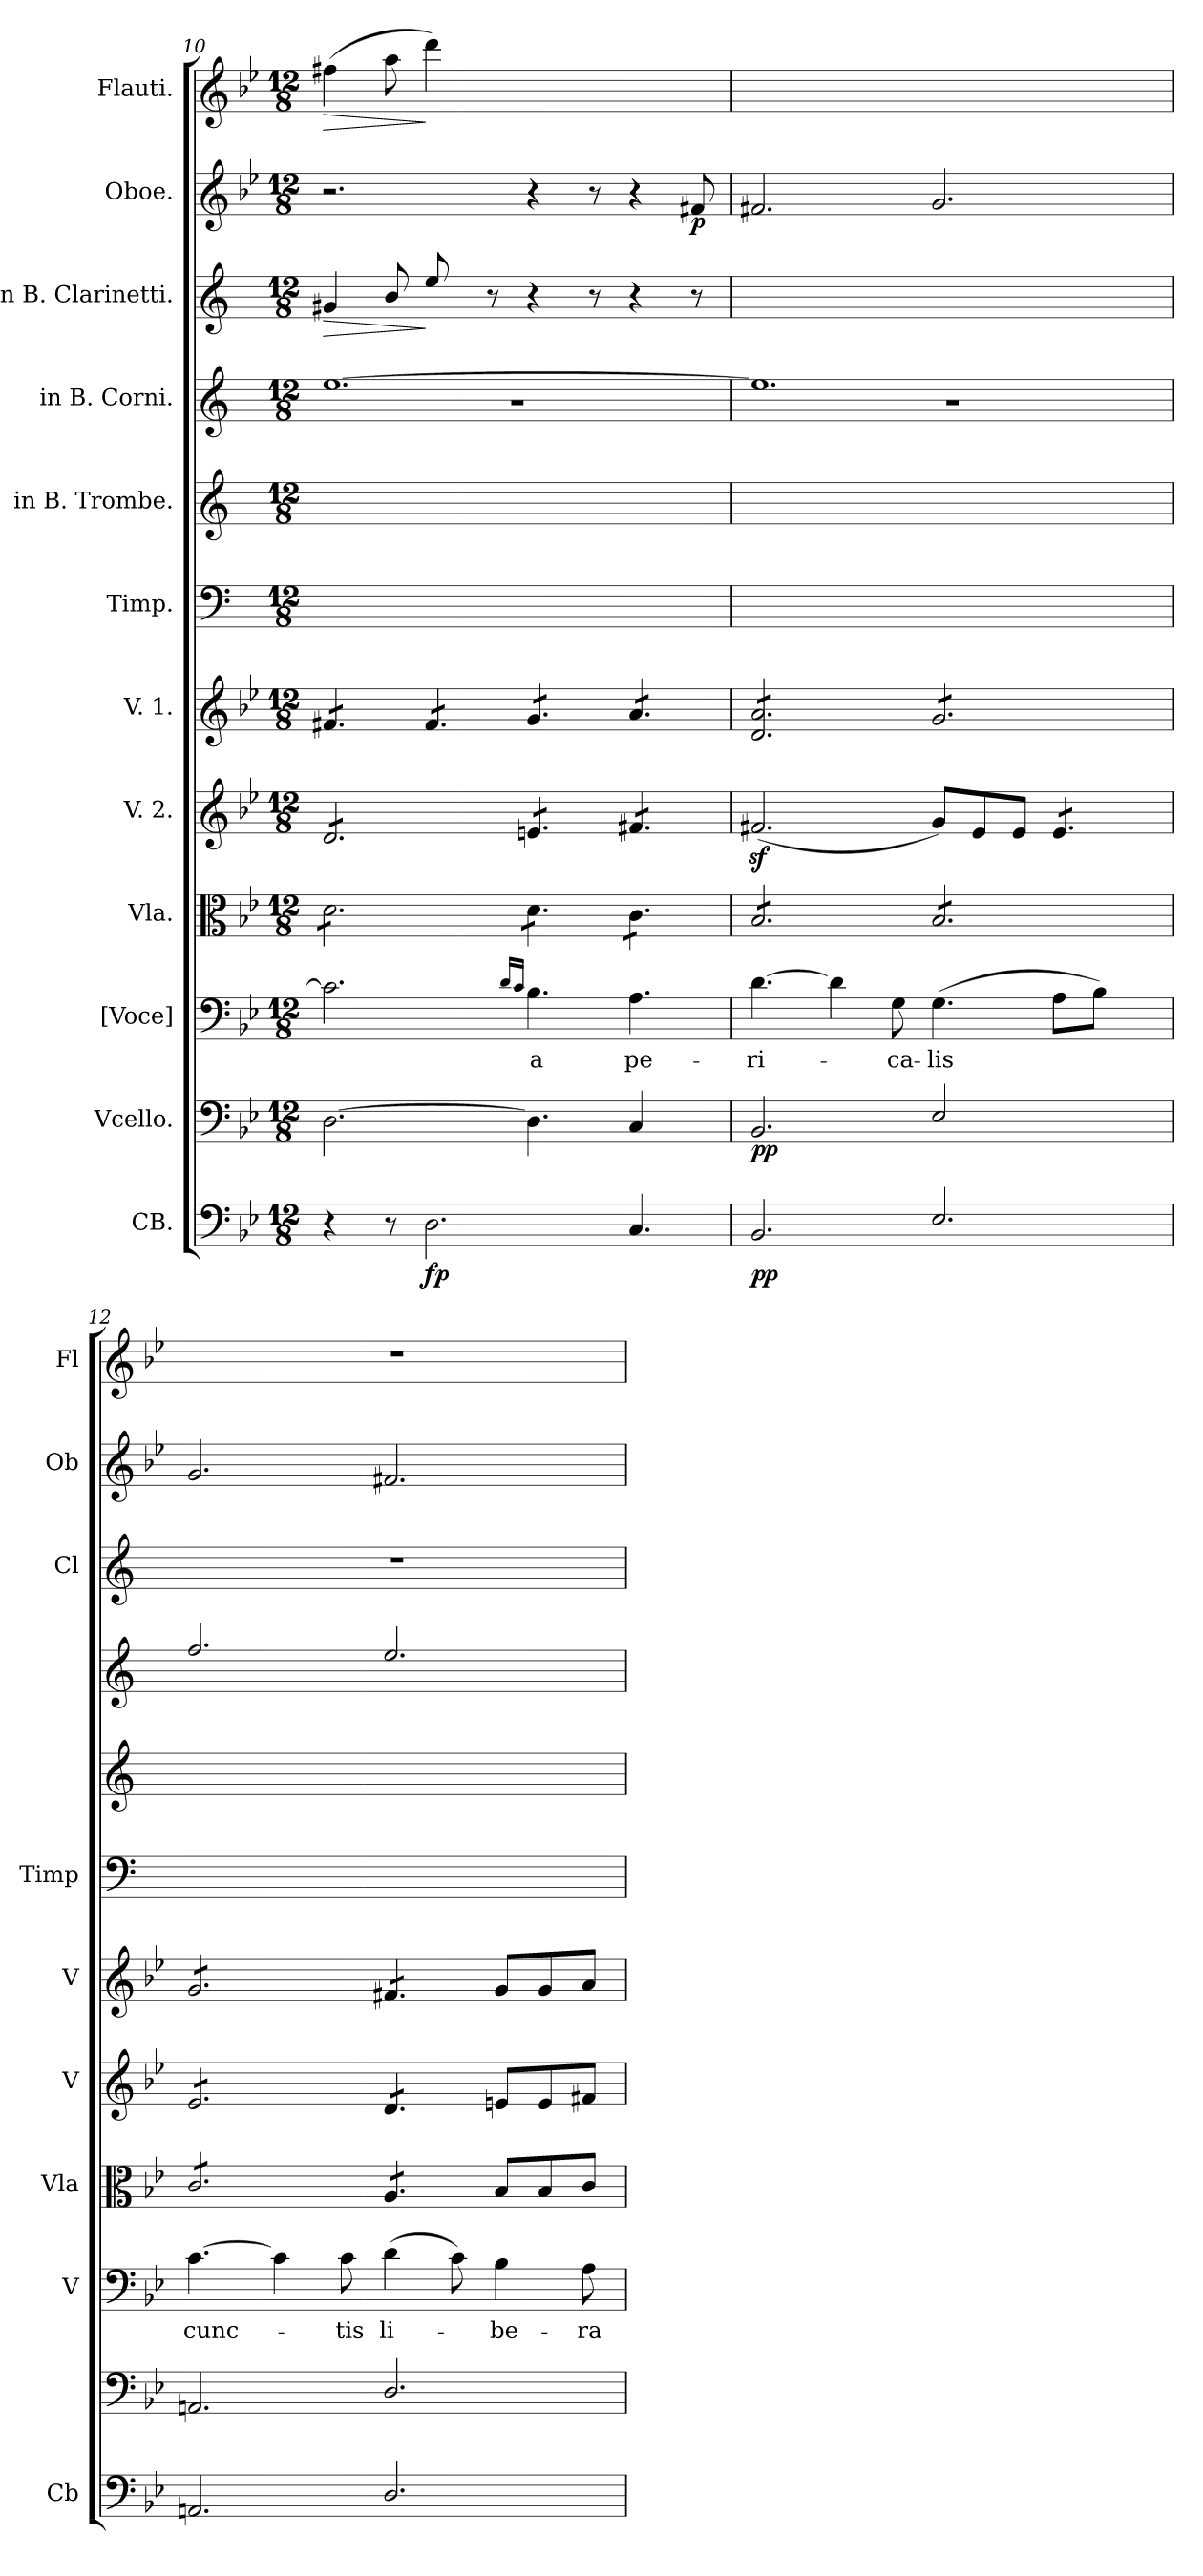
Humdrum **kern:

**kern	**dynam	**kern	**dynam	**kern	**text	**kern	**kern	**kern	**kern	**kern	**kern	**kern	**dynam	**kern	**dynam	**kern	**dynam
*part12	*part12	*part11	*part11	*part10	*part10	*part9	*part8	*part7	*part6	*part5	*part4	*part3	*part3	*part2	*part2	*part1	*part1
*staff12	*staff12	*staff11	*staff11	*staff10	*staff10	*staff9	*staff8	*staff7	*staff6	*staff5	*staff4	*staff3	*staff3	*staff2	*staff2	*staff1	*staff1
*I"CB.	*	*I"Vcello.	*	*I"[Voce]	*	*I"Vla.	*I"V. 2.	*I"V. 1.	*I"Timp.	*I"in B. Trombe.	*I"in B. Corni.	*I"in B. Clarinetti.	*	*I"Oboe.	*	*I"Flauti.	*
*I'Cb	*	*	*	*I'V	*	*I'Vla	*I'V	*I'V	*I'Timp	*	*	*I'Cl	*	*I'Ob	*	*I'Fl	*
*clefF4	*	*clefF4	*	*clefF4	*	*clefC3	*clefG2	*clefG2	*clefF4	*clefG2	*clefG2	*clefG2	*	*clefG2	*	*clefG2	*
*	*	*	*	*	*	*	*	*	*	*ITrd1c2	*ITrd1c2	*ITrd1c2	*	*	*	*	*
*k[b-e-]	*	*k[b-e-]	*	*k[b-e-]	*	*k[b-e-]	*k[b-e-]	*k[b-e-]	*k[]	*k[b-e-]	*k[b-e-]	*k[b-e-]	*	*k[b-e-]	*	*k[b-e-]	*
*M12/8	*	*M12/8	*	*M12/8	*	*M12/8	*M12/8	*M12/8	*M12/8	*M12/8	*M12/8	*M12/8	*	*M12/8	*	*M12/8	*
=10	=10	=10	=10	=10	=10	=10	=10	=10	=10	=10	=10	=10	=10	=10	=10	=10	=10
*	*	*	*	*	*	*	*	*	*	*	*^	*	*	*	*	*	*
!	!	!	!	!	!	!	!	!	!	!	!	!	!	!LO:HP:b	!	!	!	!LO:HP:b
*	*	*	*	*	*	*tremolo	*	*	*	*	*	*	*	*	*	*	*	*
*	*	*	*	*	*	*	*tremolo	*	*	*	*	*	*	*	*	*	*	*
*	*	*	*	*	*	*	*	*tremolo	*	*	*	*	*	*	*	*	*	*
4r	.	[2.D\	.	2.c\]	.	8d\L	8d/L	8f#X/L	1.ryy	1.ryy	[1.dd	1.r	4f#X/	>	2.r	.	(4ff#X\	>
.	.	.	.	.	.	8d\	8d/	8f#X/	.	.	.	.	.	.	.	.	.	.
8r	.	.	.	.	.	8d\	8d/	8f#X/J	.	.	.	.	8a/	.	.	.	8aa\	.
!	!	!	!	!	!	!	!	!	!	!	!	!	!LO:N:vis=8	!	!	!	!	!
2.D\	fp	.	.	.	.	8d\	8d/	8f#/L	.	.	.	.	4dd/	]	.	.	4ddd\)	]
.	.	.	.	.	.	8d\	8d/	8f#/	.	.	.	.	.	.	.	.	.	.
.	.	.	.	.	.	8d\J	8d/J	8f#/J	.	.	.	.	8r	.	.	.	8ryy	.
.	.	.	.	16qqd/LL	.	.	.	.	.	.	.	.	.	.	.	.	.	.
.	.	.	.	16qqc/JJ	.	.	.	.	.	.	.	.	.	.	.	.	.	.
.	.	4.D\]	.	4.B-\	a	8d\L	8en/L	8g/L	.	.	.	.	4r	.	4r	.	4.ryy	.
.	.	.	.	.	.	8d\	8en/	8g/	.	.	.	.	.	.	.	.	.	.
.	.	.	.	.	.	8d\J	8en/J	8g/J	.	.	.	.	8r	.	8r	.	.	.
!	!	!LO:N:vis=4	!	!	!	!	!	!	!	!	!	!	!	!	!	!	!	!
4.C/	.	4.C/	.	4.A\	pe-	8c\L	8f#X/L	8a/L	.	.	.	.	4r	.	4r	.	4.ryy	.
.	.	.	.	.	.	8c\	8f#X/	8a/	.	.	.	.	.	.	.	.	.	.
.	.	.	.	.	.	8c\J	8f#X/J	8a/J	.	.	.	.	8r	.	8f#X/	p	.	.
*	*	*	*	*	*	*	*Xtremolo	*	*	*	*	*	*	*	*	*	*	*
=11	=11	=11	=11	=11	=11	=11	=11	=11	=11	=11	=11	=11	=11	=11	=11	=11	=11	=11
2.BB-/	pp	2.BB-/	pp	[4.d\	-ri-	8B-/L	(2.f#Xz/	8d/ 8a/L	1.ryy	1.ryy	1.dd]	1.r	1.ryy	.	2.f#X/	.	1.ryy	.
.	.	.	.	.	.	8B-/	.	8d/ 8a/	.	.	.	.	.	.	.	.	.	.
.	.	.	.	.	.	8B-/	.	8d/ 8a/	.	.	.	.	.	.	.	.	.	.
.	.	.	.	4d\]	.	8B-/	.	8d/ 8a/	.	.	.	.	.	.	.	.	.	.
.	.	.	.	.	.	8B-/	.	8d/ 8a/	.	.	.	.	.	.	.	.	.	.
.	.	.	.	8G\	-ca-	8B-/J	.	8d/ 8a/J	.	.	.	.	.	.	.	.	.	.
!	!	!LO:N:vis=2	!	!	!	!	!	!	!	!	!	!	!	!	!	!	!	!
2.E-/	.	2.E-/	.	(4.G\	-lis	8B-/L	8g/L)	8g/L	.	.	.	.	.	.	2.g/	.	.	.
.	.	.	.	.	.	8B-/	8e-/	8g/	.	.	.	.	.	.	.	.	.	.
.	.	.	.	.	.	8B-/	8e-/J	8g/	.	.	.	.	.	.	.	.	.	.
*	*	*	*	*	*	*	*tremolo	*	*	*	*	*	*	*	*	*	*	*
.	.	.	.	8A\L	.	8B-/	8e-/L	8g/	.	.	.	.	.	.	.	.	.	.
.	.	.	.	8B-\J)	.	8B-/	8e-/	8g/	.	.	.	.	.	.	.	.	.	.
.	.	.	.	8ryy	.	8B-/J	8e-/J	8g/J	.	.	.	.	.	.	.	.	.	.
*	*	*	*	*	*	*	*	*	*	*	*v	*v	*	*	*	*	*	*
=12	=12	=12	=12	=12	=12	=12	=12	=12	=12	=12	=12	=12	=12	=12	=12	=12	=12
2.AAn/	.	2.AAn/	.	[4.c\	cunc-	8c/L	8e-/L	8g/L	1.ryy	1.ryy	2.ee-/	1.r	.	2.g/	.	1.r	.
.	.	.	.	.	.	8c/	8e-/	8g/	.	.	.	.	.	.	.	.	.
.	.	.	.	.	.	8c/	8e-/	8g/	.	.	.	.	.	.	.	.	.
.	.	.	.	4c\]	.	8c/	8e-/	8g/	.	.	.	.	.	.	.	.	.
.	.	.	.	.	.	8c/	8e-/	8g/	.	.	.	.	.	.	.	.	.
.	.	.	.	8c\	-tis	8c/J	8e-/J	8g/J	.	.	.	.	.	.	.	.	.
2.D/	.	2.D/	.	(4d\	li-	8A/L	8d/L	8f#X/L	.	.	2.dd/	.	.	2.f#X/	.	.	.
.	.	.	.	.	.	8A/	8d/	8f#X/	.	.	.	.	.	.	.	.	.
.	.	.	.	8c\)	.	8A/J	8d/J	8f#X/J	.	.	.	.	.	.	.	.	.
*	*	*	*	*	*	*	*	*Xtremolo	*	*	*	*	*	*	*	*	*
*	*	*	*	*	*	*	*Xtremolo	*	*	*	*	*	*	*	*	*	*
*	*	*	*	*	*	*Xtremolo	*	*	*	*	*	*	*	*	*	*	*
.	.	.	.	4B-\	-be-	8B-/L	8en/L	8g/L	.	.	.	.	.	.	.	.	.
.	.	.	.	.	.	8B-/	8e/	8g/	.	.	.	.	.	.	.	.	.
.	.	.	.	8A\	-ra	8c/J	8f#X/J	8a/J	.	.	.	.	.	.	.	.	.
=	=	=	=	=	=	=	=	=	=	=	=	=	=	=	=	=	=
*-	*-	*-	*-	*-	*-	*-	*-	*-	*-	*-	*-	*-	*-	*-	*-	*-	*-
